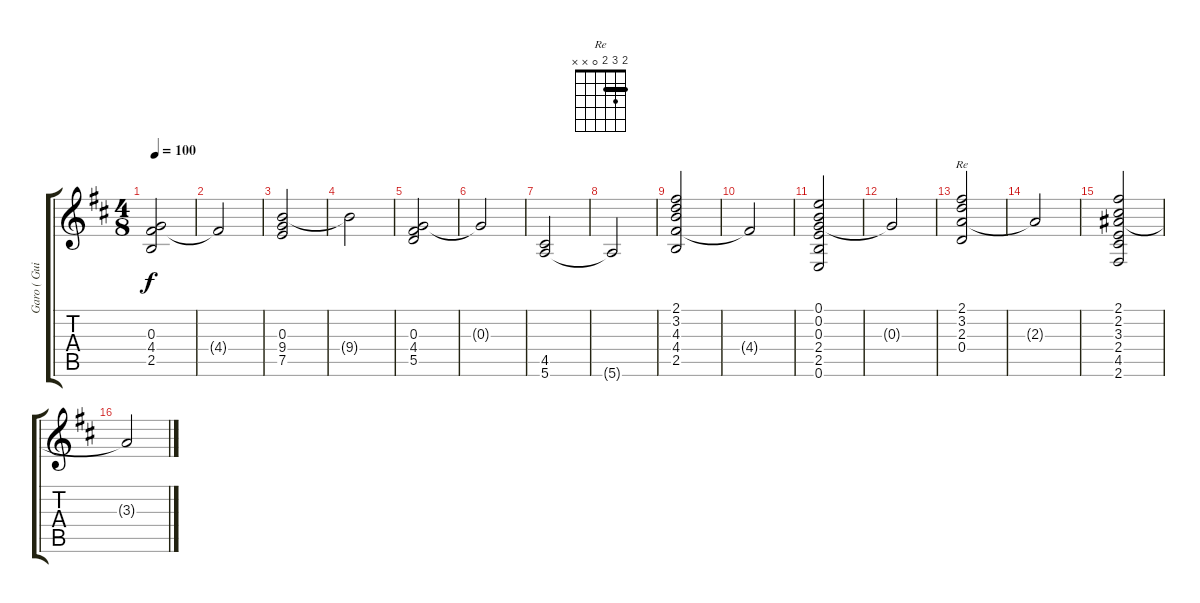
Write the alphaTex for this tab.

\track ("Garo ( Guitarra Ritmica)" "Garo ( Gui") {instrument acousticguitarnylon}
\staff {score tabs}
\tuning (E4 B3 G3 D3 A2 E2) {hide}
\chord ("Re" 2 3 2 0 x x) {barre 2}
\ts (4 8)
\tempo 100
\clef g2
\ks bminor
(0.3 4.4 2.5).2{dy f} |
4.4{t}.2 |
(0.3 9.4 7.5).2 |
9.4{t}.2 |
(0.3 4.4 5.5).2 |
0.3{t}.2 |
(4.5 5.6).2 |
5.6{t}.2 |
(2.1 3.2 4.3 4.4 2.5).2 |
4.4{t}.2 |
(0.1 0.2 0.3 2.4 2.5 0.6).2 |
0.3{t}.2 |
(2.1 3.2 2.3 0.4).2{ch "Re"} |
2.3{t}.2 |
(2.1 2.2 3.3 2.4 4.5 2.6).2 |
3.3{t}.2
